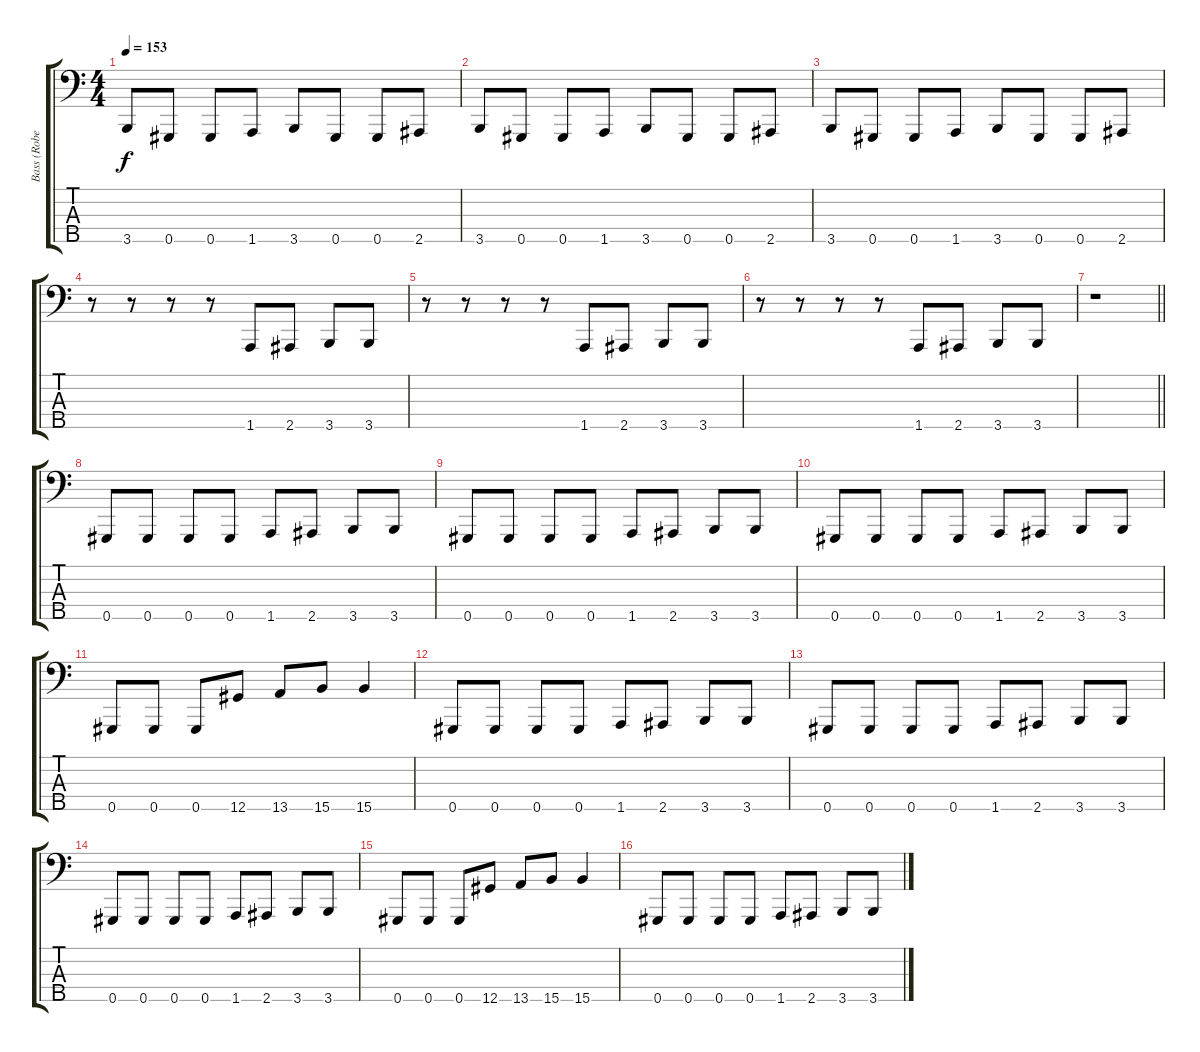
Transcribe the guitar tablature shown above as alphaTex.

\track ("Bass (Robert Trujillo)" "Bass (Robe") {instrument electricbassfinger}
\staff {score tabs}
\tuning (E2 B1 Gb1 B0 Ab0) {hide}
\ts (4 4)
\tempo 153
\clef f4
\ks c
3.5.8{dy f} 0.5.8 0.5.8 1.5.8 3.5.8 0.5.8 0.5.8 2.5.8 |
3.5.8 0.5.8 0.5.8 1.5.8 3.5.8 0.5.8 0.5.8 2.5.8 |
3.5.8 0.5.8 0.5.8 1.5.8 3.5.8 0.5.8 0.5.8 2.5.8 |
r.8 r.8 r.8 r.8 1.5.8 2.5.8 3.5.8 3.5.8 |
r.8 r.8 r.8 r.8 1.5.8 2.5.8 3.5.8 3.5.8 |
r.8 r.8 r.8 r.8 1.5.8 2.5.8 3.5.8 3.5.8 |
\barLineRight lightlight
r.1 |
0.5.8 0.5.8 0.5.8 0.5.8 1.5.8 2.5.8 3.5.8 3.5.8 |
0.5.8 0.5.8 0.5.8 0.5.8 1.5.8 2.5.8 3.5.8 3.5.8 |
0.5.8 0.5.8 0.5.8 0.5.8 1.5.8 2.5.8 3.5.8 3.5.8 |
0.5.8 0.5.8 0.5.8 12.5.8 13.5.8 15.5.8 15.5.4 |
0.5.8 0.5.8 0.5.8 0.5.8 1.5.8 2.5.8 3.5.8 3.5.8 |
0.5.8 0.5.8 0.5.8 0.5.8 1.5.8 2.5.8 3.5.8 3.5.8 |
0.5.8 0.5.8 0.5.8 0.5.8 1.5.8 2.5.8 3.5.8 3.5.8 |
0.5.8 0.5.8 0.5.8 12.5.8 13.5.8 15.5.8 15.5.4 |
0.5.8 0.5.8 0.5.8 0.5.8 1.5.8 2.5.8 3.5.8 3.5.8
